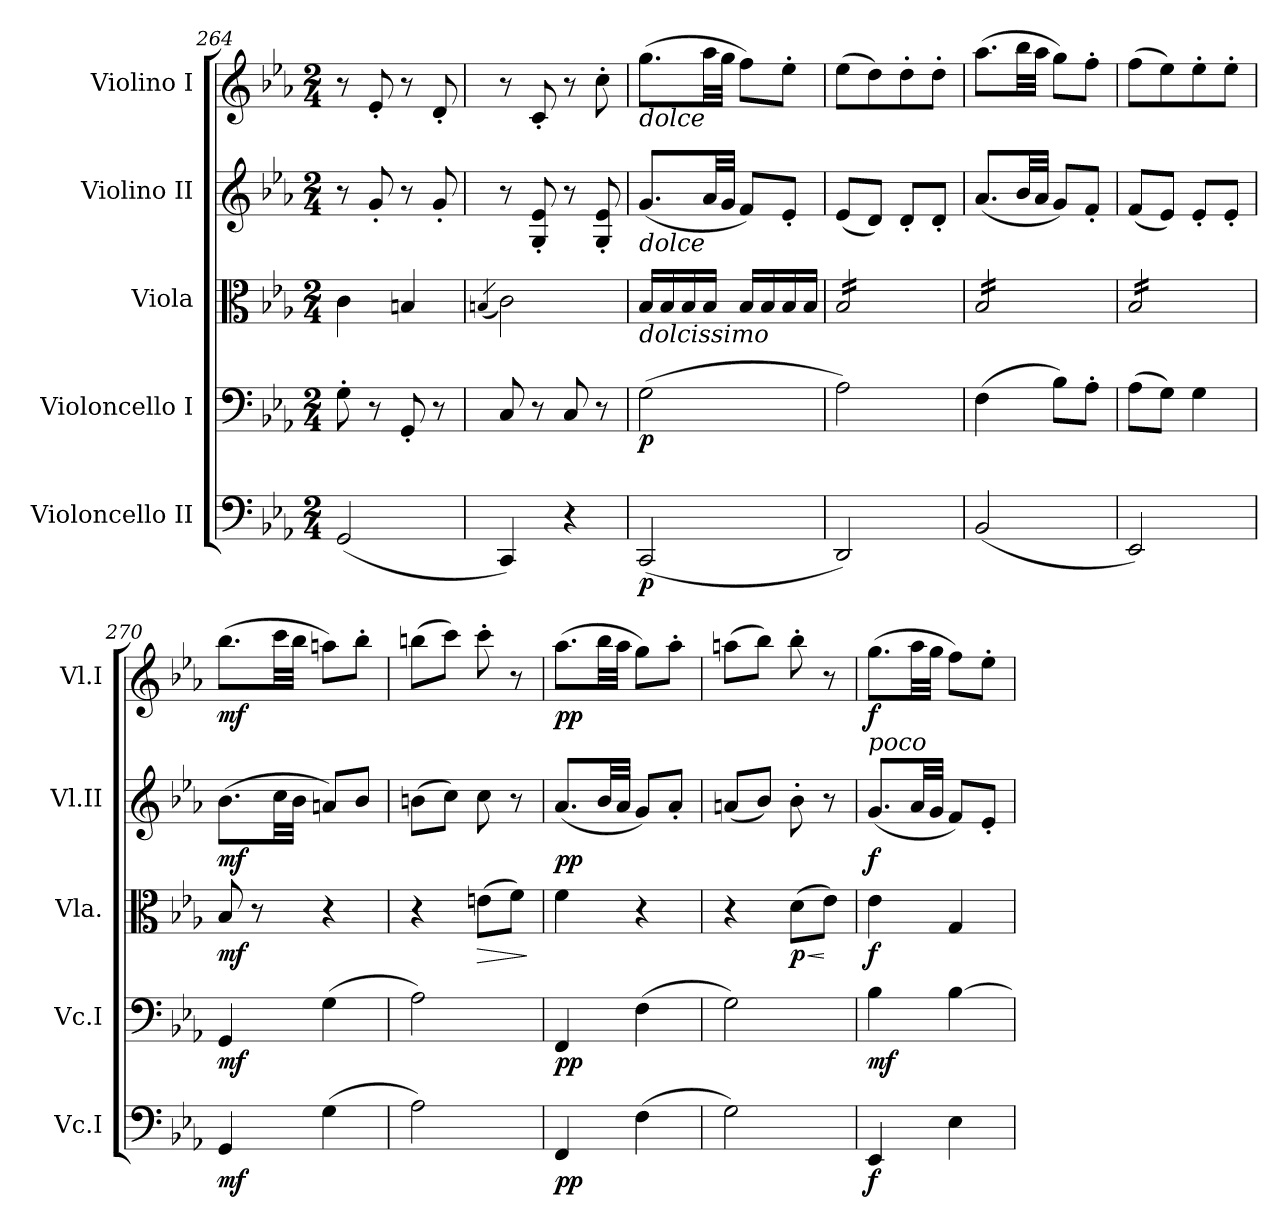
**kern	**dynam	**kern	**dynam	**kern	**dynam	**kern	**dynam	**kern	**dynam
*part5	*part5	*part4	*part4	*part3	*part3	*part2	*part2	*part1	*part1
*staff5	*staff5	*staff4	*staff4	*staff3	*staff3	*staff2	*staff2	*staff1	*staff1
*I"Violoncello II	*	*I"Violoncello I	*	*I"Viola	*	*I"Violino II	*	*I"Violino I	*
*I'Vc.I	*	*I'Vc.I	*	*I'Vla.	*	*I'Vl.II	*	*I'Vl.I	*
*clefF4	*	*clefF4	*	*clefC3	*	*clefG2	*	*clefG2	*
*k[b-e-a-]	*	*k[b-e-a-]	*	*k[b-e-a-]	*	*k[b-e-a-]	*	*k[b-e-a-]	*
*M2/4	*	*M2/4	*	*M2/4	*	*M2/4	*	*M2/4	*
=264	=264	=264	=264	=264	=264	=264	=264	=264	=264
(2GG/	.	8G'\	.	4c\	.	8r	.	8r	.
.	.	8r	.	.	.	8g'/	.	8e-'/	.
.	.	8GG'/	.	4Bn/	.	8r	.	8r	.
.	.	8r	.	.	.	8g'/	.	8d'/	.
!!LO:LB:g=z
=265	=265	=265	=265	=265	=265	=265	=265	=265	=265
.	.	.	.	(4qBn/	.	.	.	.	.
4CC/)	.	8C/	.	2c\)	.	8r	.	8r	.
.	.	8r	.	.	.	8G/' 8e-/'	.	8c'/	.
4r	.	8C/	.	.	.	8r	.	8r	.
.	.	8r	.	.	.	8G/' 8e-/'	.	8cc'\	.
=266	=266	=266	=266	=266	=266	=266	=266	=266	=266
!	!	!	!	!	!	!	!	!LO:TX:b:i:t=dolce	!
!	!	!	!	!	!	!LO:TX:b:i:t=dolce	!	!	!
!	!	!	!	!LO:TX:b:i:t=dolcissimo	!	!	!	!	!
!	!LO:DY:b	!	!LO:DY:b	!	!	!	!	!	!
(2CC/	p	(2G\	p	16B-/LL	.	(8.g/L	.	(8.gg\L	.
.	.	.	.	16B-/	.	.	.	.	.
.	.	.	.	16B-/	.	.	.	.	.
.	.	.	.	16B-/JJ	.	32a-/LL	.	32aa-\LL	.
.	.	.	.	.	.	32g/JJJ	.	32gg\JJJ	.
.	.	.	.	16B-/LL	.	8f/L)	.	8ff\L)	.
.	.	.	.	16B-/	.	.	.	.	.
.	.	.	.	16B-/	.	8e-'/J	.	8ee-'\J	.
.	.	.	.	16B-/JJ	.	.	.	.	.
=267	=267	=267	=267	=267	=267	=267	=267	=267	=267
*	*	*	*	*tremolo	*	*	*	*	*
2DD/)	.	2A-\)	.	16B-/LL	.	(8e-/L	.	(8ee-\L	.
.	.	.	.	16B-/	.	.	.	.	.
.	.	.	.	16B-/	.	8d/J)	.	8dd\)	.
.	.	.	.	16B-/	.	.	.	.	.
.	.	.	.	16B-/	.	8d'/L	.	8dd'\	.
.	.	.	.	16B-/	.	.	.	.	.
.	.	.	.	16B-/	.	8d'/J	.	8dd'\J	.
.	.	.	.	16B-/JJ	.	.	.	.	.
=268	=268	=268	=268	=268	=268	=268	=268	=268	=268
(2BB-/	.	(4F\	.	16B-/LL	.	(8.a-/L	.	(8.aa-\L	.
.	.	.	.	16B-/	.	.	.	.	.
.	.	.	.	16B-/	.	.	.	.	.
.	.	.	.	16B-/	.	32b-/LL	.	32bb-\LL	.
.	.	.	.	.	.	32a-/JJJ	.	32aa-\JJJ	.
.	.	8B-\L)	.	16B-/	.	8g/L)	.	8gg\L)	.
.	.	.	.	16B-/	.	.	.	.	.
.	.	8A-'\J	.	16B-/	.	8f'/J	.	8ff'\J	.
.	.	.	.	16B-/JJ	.	.	.	.	.
=269	=269	=269	=269	=269	=269	=269	=269	=269	=269
2EE-/)	.	(8A-\L	.	16B-/LL	.	(8f/L	.	(8ff\L	.
.	.	.	.	16B-/	.	.	.	.	.
.	.	8G\J)	.	16B-/	.	8e-/J)	.	8ee-\)	.
.	.	.	.	16B-/	.	.	.	.	.
.	.	4G\	.	16B-/	.	8e-'/L	.	8ee-'\	.
.	.	.	.	16B-/	.	.	.	.	.
.	.	.	.	16B-/	.	8e-'/J	.	8ee-'\J	.
.	.	.	.	16B-/JJ	.	.	.	.	.
*	*	*	*	*Xtremolo	*	*	*	*	*
=270	=270	=270	=270	=270	=270	=270	=270	=270	=270
!	!LO:DY:b	!	!LO:DY:b	!	!LO:DY:b	!	!LO:DY:b	!	!LO:DY:b
4GG/	mf	4GG/	mf	8B-/	mf	(8.b-\L	mf	(8.bb-\L	mf
.	.	.	.	8r	.	.	.	.	.
.	.	.	.	.	.	32cc\LL	.	32ccc\LL	.
.	.	.	.	.	.	32b-\JJJ	.	32bb-\JJJ	.
(4G\	.	(4G\	.	4r	.	8an/L)	.	8aan\L)	.
.	.	.	.	.	.	8b-/J	.	8bb-'\J	.
!!LO:PB:g=z
=271	=271	=271	=271	=271	=271	=271	=271	=271	=271
2A-\)	.	2A-\)	.	4r	.	(8bn\L	.	(8bbn\L	.
.	.	.	.	.	.	8cc\J)	.	8ccc\J)	.
!	!	!	!	!	!LO:HP:b	!	!	!	!
.	.	.	.	(8en\L	>	8cc\	.	8ccc'\	.
.	.	.	.	8f\J)	.	8r	.	8r	.
.	.	.	.	.	]	.	.	.	.
=272	=272	=272	=272	=272	=272	=272	=272	=272	=272
!	!LO:DY:b	!	!LO:DY:b	!	!	!	!LO:DY:b	!	!LO:DY:b
4FF/	pp	4FF/	pp	4f\	.	(8.a-/L	pp	(8.aa-\L	pp
.	.	.	.	.	.	32b-/LL	.	32bb-\LL	.
.	.	.	.	.	.	32a-/JJJ	.	32aa-\JJJ	.
(4F\	.	(4F\	.	4r	.	8g/L)	.	8gg\L)	.
.	.	.	.	.	.	8a-'/J	.	8aa-'\J	.
=273	=273	=273	=273	=273	=273	=273	=273	=273	=273
2G\)	.	2G\)	.	4r	.	(8an/L	.	(8aan\L	.
.	.	.	.	.	.	8b-/J)	.	8bb-\J)	.
!	!	!	!	!	!LO:HP:b	!	!	!	!
!	!	!	!	!	!LO:DY:n=1:b	!	!	!	!
.	.	.	.	(8d\L	< p	8b-'\	.	8bb-'\	.
.	.	.	.	8e-\J)	[	8r	.	8r	.
=274	=274	=274	=274	=274	=274	=274	=274	=274	=274
!	!	!	!	!	!	!	!	!LO:TX:b:i:t=poco	!
!	!LO:DY:b	!	!LO:DY:b	!	!LO:DY:b	!	!LO:DY:b	!	!LO:DY:b
4EE-/	f	4B-\	mf	4e-\	f	(8.g/L	f	(8.gg\L	f
.	.	.	.	.	.	32a-/LL	.	32aa-\LL	.
.	.	.	.	.	.	32g/JJJ	.	32gg\JJJ	.
4E-\	.	[4B-\	.	4G/	.	8f/L)	.	8ff\L)	.
.	.	.	.	.	.	8e-'/J	.	8ee-'\J	.
=	=	=	=	=	=	=	=	=	=
*-	*-	*-	*-	*-	*-	*-	*-	*-	*-
